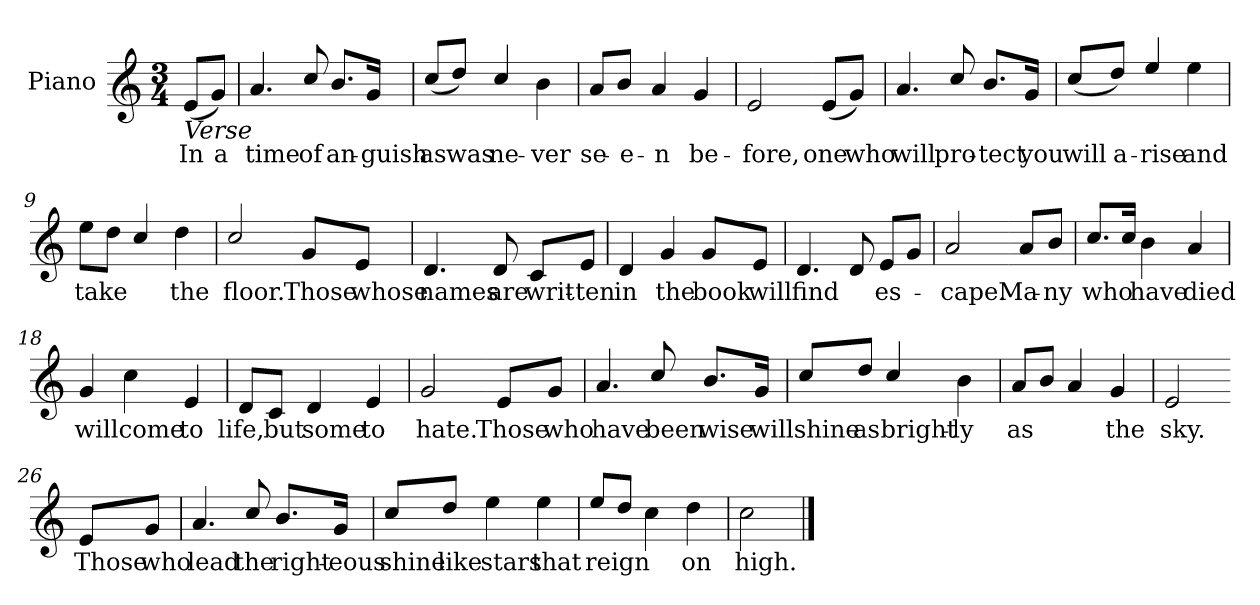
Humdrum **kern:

**kern	**text
*part1	*part1
*staff1	*staff1
*I"Piano	*
*I'Pno	*
*clefG2	*
*k[]	*
*M3/4	*
=1	=1
!LO:TX:b:i:t=Verse	!
!	!LO:LY:b
(<8e/L	In
!	!LO:LY:b
8g/J)	a
=2	=2
!	!LO:LY:b
4.a/	time
!	!LO:LY:b
8cc/	of
!	!LO:LY:b
8.b/L	an-
!	!LO:LY:b
16g/Jk	-guish
=3	=3
!	!LO:LY:b
(<8cc/L	as
!	!LO:LY:b
8dd/J)	was
!	!LO:LY:b
4cc/	ne-
!	!LO:LY:b
4b\	-ver
=4	=4
!	!LO:LY:b
8a/L	se-
!	!LO:LY:b
8b/J	-e-
!	!LO:LY:b
4a/	-n
!	!LO:LY:b
4g/	be-
=5	=5
!	!LO:LY:b
2e/	-fore,
!!LO:LB:g=z
=6-	=6-
!	!LO:LY:b
(<8e/L	one
!	!LO:LY:b
8g/J)	who
=7	=7
!	!LO:LY:b
4.a/	will
!	!LO:LY:b
8cc/	pro-
!	!LO:LY:b
8.b/L	-tect
!	!LO:LY:b
16g/Jk	you
=8	=8
!	!LO:LY:b
(<8cc/L	will
!	!LO:LY:b
8dd/J)	a-
!	!LO:LY:b
4ee/	-rise
!	!LO:LY:b
4ee\	and
=9	=9
!	!LO:LY:b
8ee\L	take
8dd\J	.
4cc/	.
!	!LO:LY:b
4dd\	the
=10	=10
!	!LO:LY:b
2cc/	floor.
!!LO:LB:g=z
=11-	=11-
!	!LO:LY:b
8g/L	Those
!	!LO:LY:b
8e/J	whose
=12	=12
!	!LO:LY:b
4.d/	names
!	!LO:LY:b
8d/	are
!	!LO:LY:b
8c/L	writ-
!	!LO:LY:b
8e/J	-ten
=13	=13
!	!LO:LY:b
4d/	in
!	!LO:LY:b
4g/	the
!	!LO:LY:b
8g/L	book
!	!LO:LY:b
8e/J	will
=14	=14
!	!LO:LY:b
4.d/	find
8d/	.
!	!LO:LY:b
8e/L	es-
8g/J	.
=15	=15
!	!LO:LY:b
2a/	-cape.
!!LO:LB:g=z
=16-	=16-
!	!LO:LY:b
8a/L	Ma-
!	!LO:LY:b
8b/J	-ny
=17	=17
!	!LO:LY:b
8.cc/L	who
16cc/Jk	.
!	!LO:LY:b
4b\	have
!	!LO:LY:b
4a/	died
=18	=18
!	!LO:LY:b
4g/	will
!	!LO:LY:b
4cc\	come
!	!LO:LY:b
4e/	to
=19	=19
!	!LO:LY:b
8d/L	life,
!	!LO:LY:b
8c/J	but
!	!LO:LY:b
4d/	some
!	!LO:LY:b
4e/	to
=20	=20
!	!LO:LY:b
2g/	hate.
!!LO:LB:g=z
=21-	=21-
!	!LO:LY:b
8e/L	Those
!	!LO:LY:b
8g/J	who
=22	=22
!	!LO:LY:b
4.a/	have
!	!LO:LY:b
8cc/	been
!	!LO:LY:b
8.b/L	wise
!	!LO:LY:b
16g/Jk	will
=23	=23
!	!LO:LY:b
8cc/L	shine
!	!LO:LY:b
8dd/J	as
!	!LO:LY:b
4cc/	bright-
!	!LO:LY:b
4b\	-ly
=24	=24
!	!LO:LY:b
8a/L	as
8b/J	.
4a/	.
!	!LO:LY:b
4g/	the
=25	=25
!	!LO:LY:b
2e/	sky.
!!LO:LB:g=z
=26-	=26-
!	!LO:LY:b
8e/L	Those
!	!LO:LY:b
8g/J	who
=27	=27
!	!LO:LY:b
4.a/	lead
!	!LO:LY:b
8cc/	the
!	!LO:LY:b
8.b/L	right-
!	!LO:LY:b
16g/Jk	-eous
=28	=28
!	!LO:LY:b
8cc/L	shine
!	!LO:LY:b
8dd/J	like
!	!LO:LY:b
4ee\	stars
!	!LO:LY:b
4ee\	that
=29	=29
!	!LO:LY:b
8ee/L	reign
8dd/J	.
4cc\	.
!	!LO:LY:b
4dd\	on
=30	=30
!	!LO:LY:b
2cc\	high.
==	==
*-	*-
